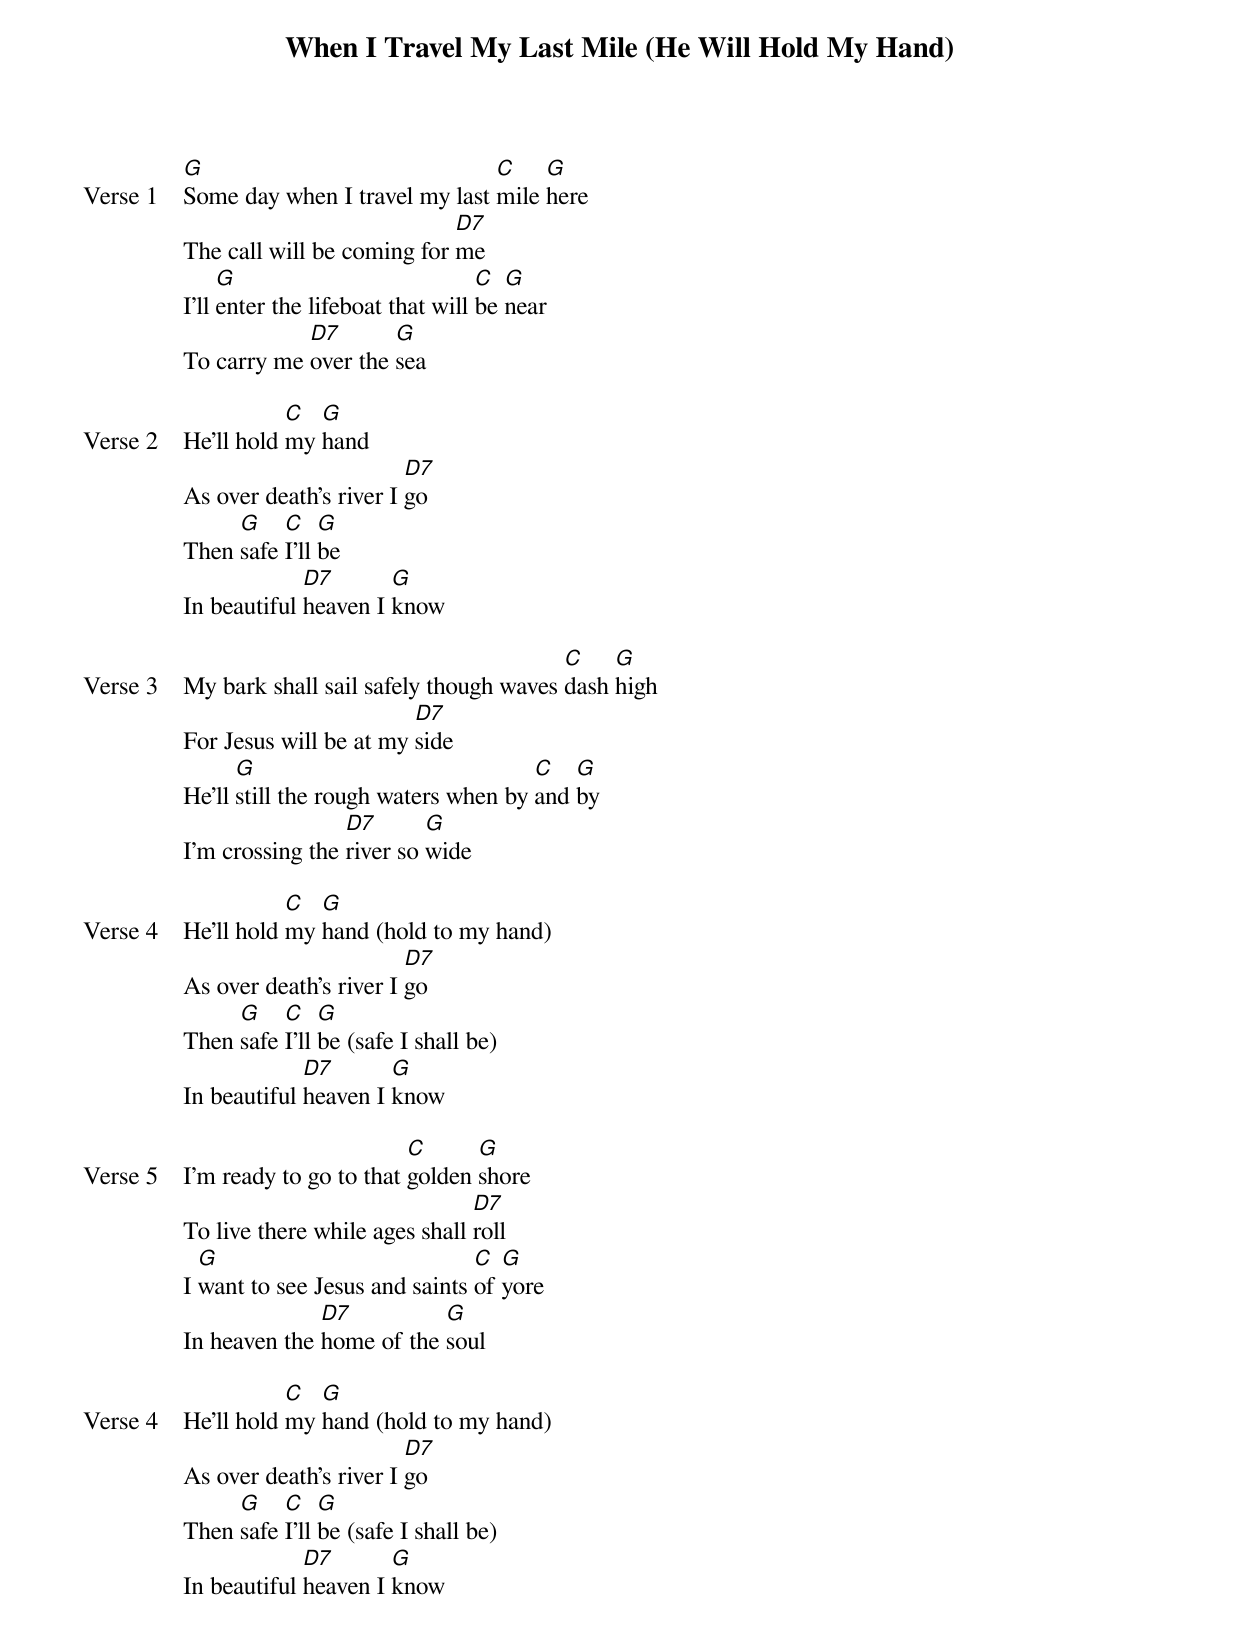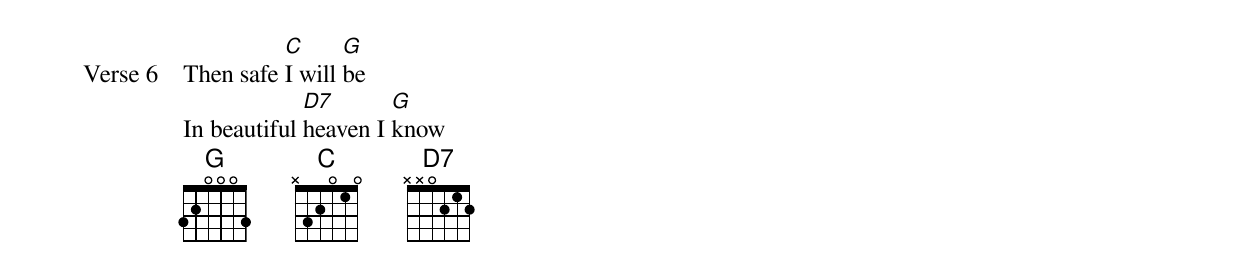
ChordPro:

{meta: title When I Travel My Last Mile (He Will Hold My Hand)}
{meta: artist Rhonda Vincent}
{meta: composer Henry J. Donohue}
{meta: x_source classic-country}
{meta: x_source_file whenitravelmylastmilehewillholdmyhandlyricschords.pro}
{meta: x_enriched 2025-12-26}

{start_of_verse: Verse 1}
[G]Some day when I travel my last [C]mile [G]here
The call will be coming for [D7]me
I'll [G]enter the lifeboat that will [C]be [G]near
To carry me [D7]over the [G]sea
{end_of_verse}

{start_of_verse: Verse 2}
He'll hold [C]my [G]hand
As over death's river I [D7]go
Then [G]safe [C]I'll [G]be
In beautiful [D7]heaven I [G]know
{end_of_verse}

{start_of_verse: Verse 3}
My bark shall sail safely though waves [C]dash [G]high
For Jesus will be at my [D7]side
He'll [G]still the rough waters when by [C]and [G]by
I'm crossing the [D7]river so [G]wide
{end_of_verse}

{start_of_verse: Verse 4}
He'll hold [C]my [G]hand (hold to my hand)
As over death's river I [D7]go
Then [G]safe [C]I'll [G]be (safe I shall be)
In beautiful [D7]heaven I [G]know
{end_of_verse}

{start_of_verse: Verse 5}
I'm ready to go to that [C]golden [G]shore
To live there while ages shall [D7]roll
I [G]want to see Jesus and saints [C]of [G]yore
In heaven the [D7]home of the [G]soul
{end_of_verse}

{start_of_verse: Verse 4}
He'll hold [C]my [G]hand (hold to my hand)
As over death's river I [D7]go
Then [G]safe [C]I'll [G]be (safe I shall be)
In beautiful [D7]heaven I [G]know
{end_of_verse}

{start_of_verse: Verse 6}
Then safe [C]I will [G]be
In beautiful [D7]heaven I [G]know
{end_of_verse}
